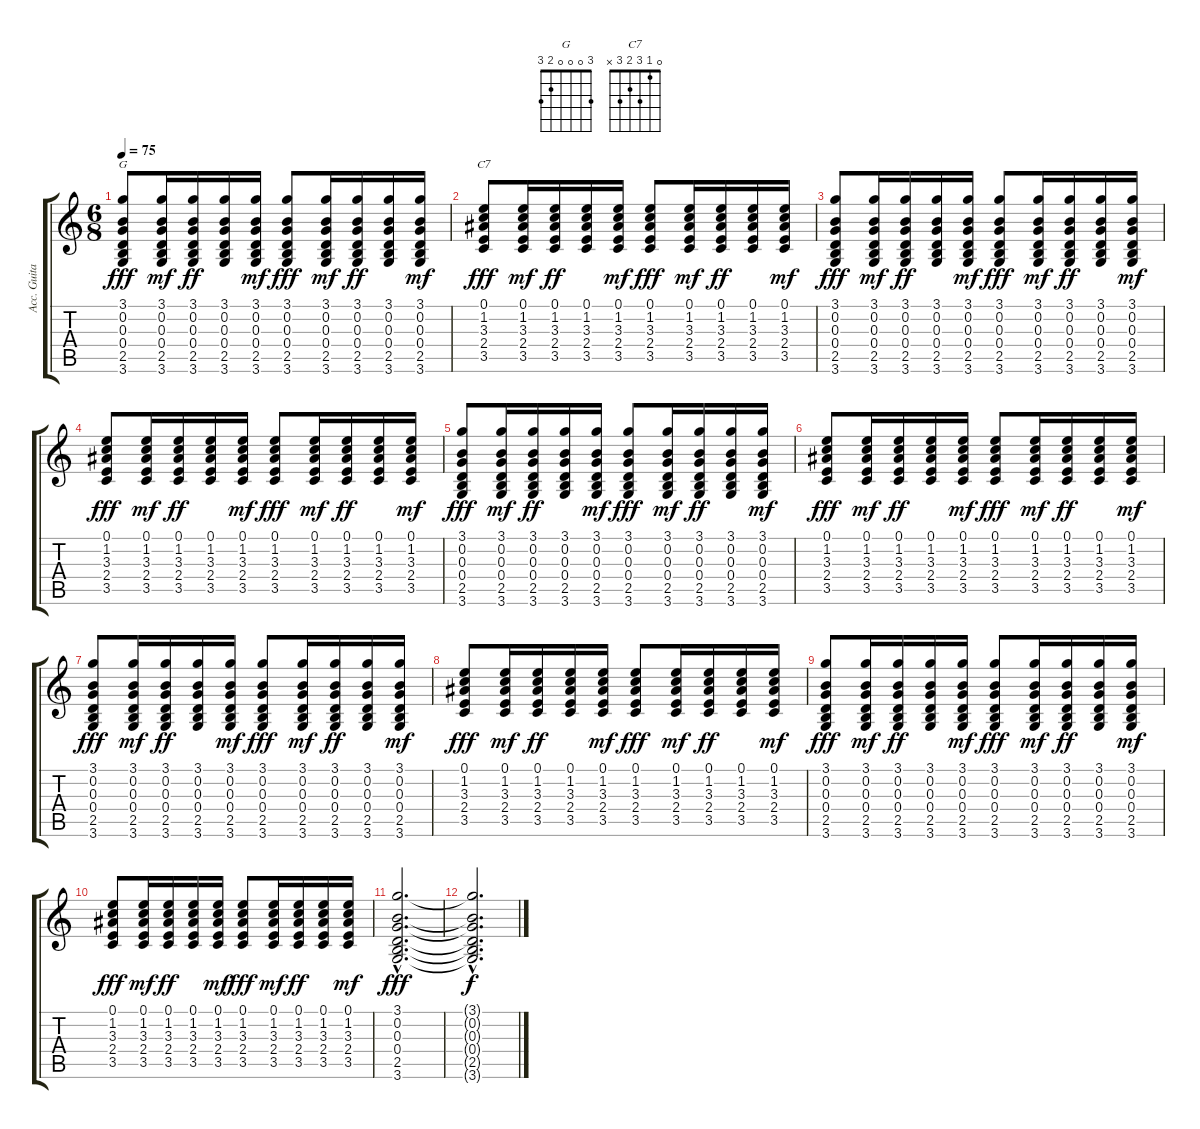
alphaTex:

\track ("Acc. Guitar (right)" "Acc. Guita") {instrument acousticguitarsteel}
\staff {score tabs}
\tuning (E4 B3 G3 D3 A2 E2) {hide}
\chord ("G" 3 0 0 0 2 3)
\chord ("C7" 0 1 3 2 3 x)
\ts (6 8)
\tempo 75
\clef g2
\ks c
(3.1 0.2 0.3 0.4 2.5 3.6).8{ch "G" dy fff} (3.1 0.2 0.3 0.4 2.5 3.6).16{dy mf} (3.1 0.2 0.3 0.4 2.5 3.6).16{dy ff} (3.1 0.2 0.3 0.4 2.5 3.6).16 (3.1 0.2 0.3 0.4 2.5 3.6).16{dy mf} (3.1 0.2 0.3 0.4 2.5 3.6).8{dy fff} (3.1 0.2 0.3 0.4 2.5 3.6).16{dy mf} (3.1 0.2 0.3 0.4 2.5 3.6).16{dy ff} (3.1 0.2 0.3 0.4 2.5 3.6).16 (3.1 0.2 0.3 0.4 2.5 3.6).16{dy mf} |
(0.1 1.2 3.3 2.4 3.5).8{ch "C7" dy fff} (0.1 1.2 3.3 2.4 3.5).16{dy mf} (0.1 1.2 3.3 2.4 3.5).16{dy ff} (0.1 1.2 3.3 2.4 3.5).16 (0.1 1.2 3.3 2.4 3.5).16{dy mf} (0.1 1.2 3.3 2.4 3.5).8{dy fff} (0.1 1.2 3.3 2.4 3.5).16{dy mf} (0.1 1.2 3.3 2.4 3.5).16{dy ff} (0.1 1.2 3.3 2.4 3.5).16 (0.1 1.2 3.3 2.4 3.5).16{dy mf} |
(3.1 0.2 0.3 0.4 2.5 3.6).8{dy fff} (3.1 0.2 0.3 0.4 2.5 3.6).16{dy mf} (3.1 0.2 0.3 0.4 2.5 3.6).16{dy ff} (3.1 0.2 0.3 0.4 2.5 3.6).16 (3.1 0.2 0.3 0.4 2.5 3.6).16{dy mf} (3.1 0.2 0.3 0.4 2.5 3.6).8{dy fff} (3.1 0.2 0.3 0.4 2.5 3.6).16{dy mf} (3.1 0.2 0.3 0.4 2.5 3.6).16{dy ff} (3.1 0.2 0.3 0.4 2.5 3.6).16 (3.1 0.2 0.3 0.4 2.5 3.6).16{dy mf} |
(0.1 1.2 3.3 2.4 3.5).8{dy fff} (0.1 1.2 3.3 2.4 3.5).16{dy mf} (0.1 1.2 3.3 2.4 3.5).16{dy ff} (0.1 1.2 3.3 2.4 3.5).16 (0.1 1.2 3.3 2.4 3.5).16{dy mf} (0.1 1.2 3.3 2.4 3.5).8{dy fff} (0.1 1.2 3.3 2.4 3.5).16{dy mf} (0.1 1.2 3.3 2.4 3.5).16{dy ff} (0.1 1.2 3.3 2.4 3.5).16 (0.1 1.2 3.3 2.4 3.5).16{dy mf} |
(3.1 0.2 0.3 0.4 2.5 3.6).8{dy fff} (3.1 0.2 0.3 0.4 2.5 3.6).16{dy mf} (3.1 0.2 0.3 0.4 2.5 3.6).16{dy ff} (3.1 0.2 0.3 0.4 2.5 3.6).16 (3.1 0.2 0.3 0.4 2.5 3.6).16{dy mf} (3.1 0.2 0.3 0.4 2.5 3.6).8{dy fff} (3.1 0.2 0.3 0.4 2.5 3.6).16{dy mf} (3.1 0.2 0.3 0.4 2.5 3.6).16{dy ff} (3.1 0.2 0.3 0.4 2.5 3.6).16 (3.1 0.2 0.3 0.4 2.5 3.6).16{dy mf} |
(0.1 1.2 3.3 2.4 3.5).8{dy fff} (0.1 1.2 3.3 2.4 3.5).16{dy mf} (0.1 1.2 3.3 2.4 3.5).16{dy ff} (0.1 1.2 3.3 2.4 3.5).16 (0.1 1.2 3.3 2.4 3.5).16{dy mf} (0.1 1.2 3.3 2.4 3.5).8{dy fff} (0.1 1.2 3.3 2.4 3.5).16{dy mf} (0.1 1.2 3.3 2.4 3.5).16{dy ff} (0.1 1.2 3.3 2.4 3.5).16 (0.1 1.2 3.3 2.4 3.5).16{dy mf} |
(3.1 0.2 0.3 0.4 2.5 3.6).8{dy fff} (3.1 0.2 0.3 0.4 2.5 3.6).16{dy mf} (3.1 0.2 0.3 0.4 2.5 3.6).16{dy ff} (3.1 0.2 0.3 0.4 2.5 3.6).16 (3.1 0.2 0.3 0.4 2.5 3.6).16{dy mf} (3.1 0.2 0.3 0.4 2.5 3.6).8{dy fff} (3.1 0.2 0.3 0.4 2.5 3.6).16{dy mf} (3.1 0.2 0.3 0.4 2.5 3.6).16{dy ff} (3.1 0.2 0.3 0.4 2.5 3.6).16 (3.1 0.2 0.3 0.4 2.5 3.6).16{dy mf} |
(0.1 1.2 3.3 2.4 3.5).8{dy fff} (0.1 1.2 3.3 2.4 3.5).16{dy mf} (0.1 1.2 3.3 2.4 3.5).16{dy ff} (0.1 1.2 3.3 2.4 3.5).16 (0.1 1.2 3.3 2.4 3.5).16{dy mf} (0.1 1.2 3.3 2.4 3.5).8{dy fff} (0.1 1.2 3.3 2.4 3.5).16{dy mf} (0.1 1.2 3.3 2.4 3.5).16{dy ff} (0.1 1.2 3.3 2.4 3.5).16 (0.1 1.2 3.3 2.4 3.5).16{dy mf} |
(3.1 0.2 0.3 0.4 2.5 3.6).8{dy fff} (3.1 0.2 0.3 0.4 2.5 3.6).16{dy mf} (3.1 0.2 0.3 0.4 2.5 3.6).16{dy ff} (3.1 0.2 0.3 0.4 2.5 3.6).16 (3.1 0.2 0.3 0.4 2.5 3.6).16{dy mf} (3.1 0.2 0.3 0.4 2.5 3.6).8{dy fff} (3.1 0.2 0.3 0.4 2.5 3.6).16{dy mf} (3.1 0.2 0.3 0.4 2.5 3.6).16{dy ff} (3.1 0.2 0.3 0.4 2.5 3.6).16 (3.1 0.2 0.3 0.4 2.5 3.6).16{dy mf} |
(0.1 1.2 3.3 2.4 3.5).8{dy fff} (0.1 1.2 3.3 2.4 3.5).16{dy mf} (0.1 1.2 3.3 2.4 3.5).16{dy ff} (0.1 1.2 3.3 2.4 3.5).16 (0.1 1.2 3.3 2.4 3.5).16{dy mf} (0.1 1.2 3.3 2.4 3.5).8{dy fff} (0.1 1.2 3.3 2.4 3.5).16{dy mf} (0.1 1.2 3.3 2.4 3.5).16{dy ff} (0.1 1.2 3.3 2.4 3.5).16 (0.1 1.2 3.3 2.4 3.5).16{dy mf} |
(3.1{hac} 0.2{hac} 0.3{hac} 0.4{hac} 2.5{hac} 3.6{hac}).2{d dy fff} |
(3.1{hac t} 0.2{hac t} 0.3{hac t} 0.4{hac t} 2.5{hac t} 3.6{hac t}).2{d dy f}
